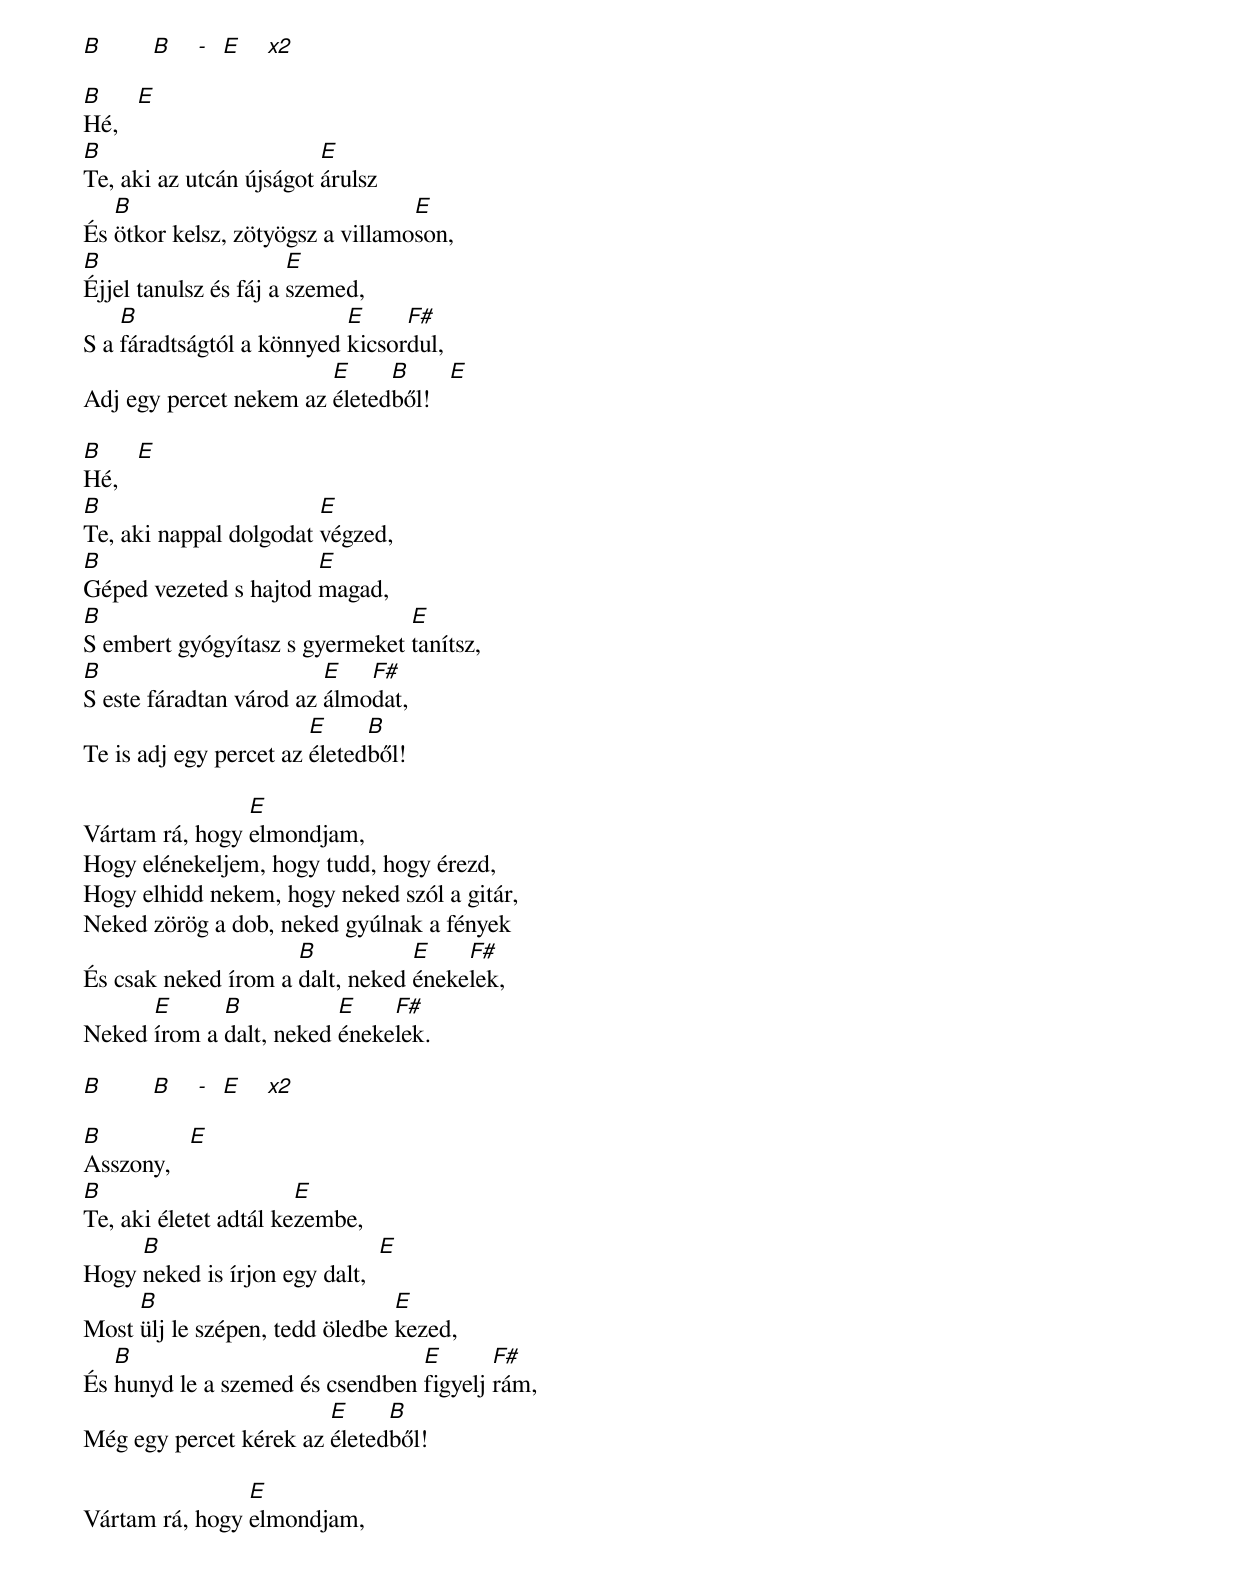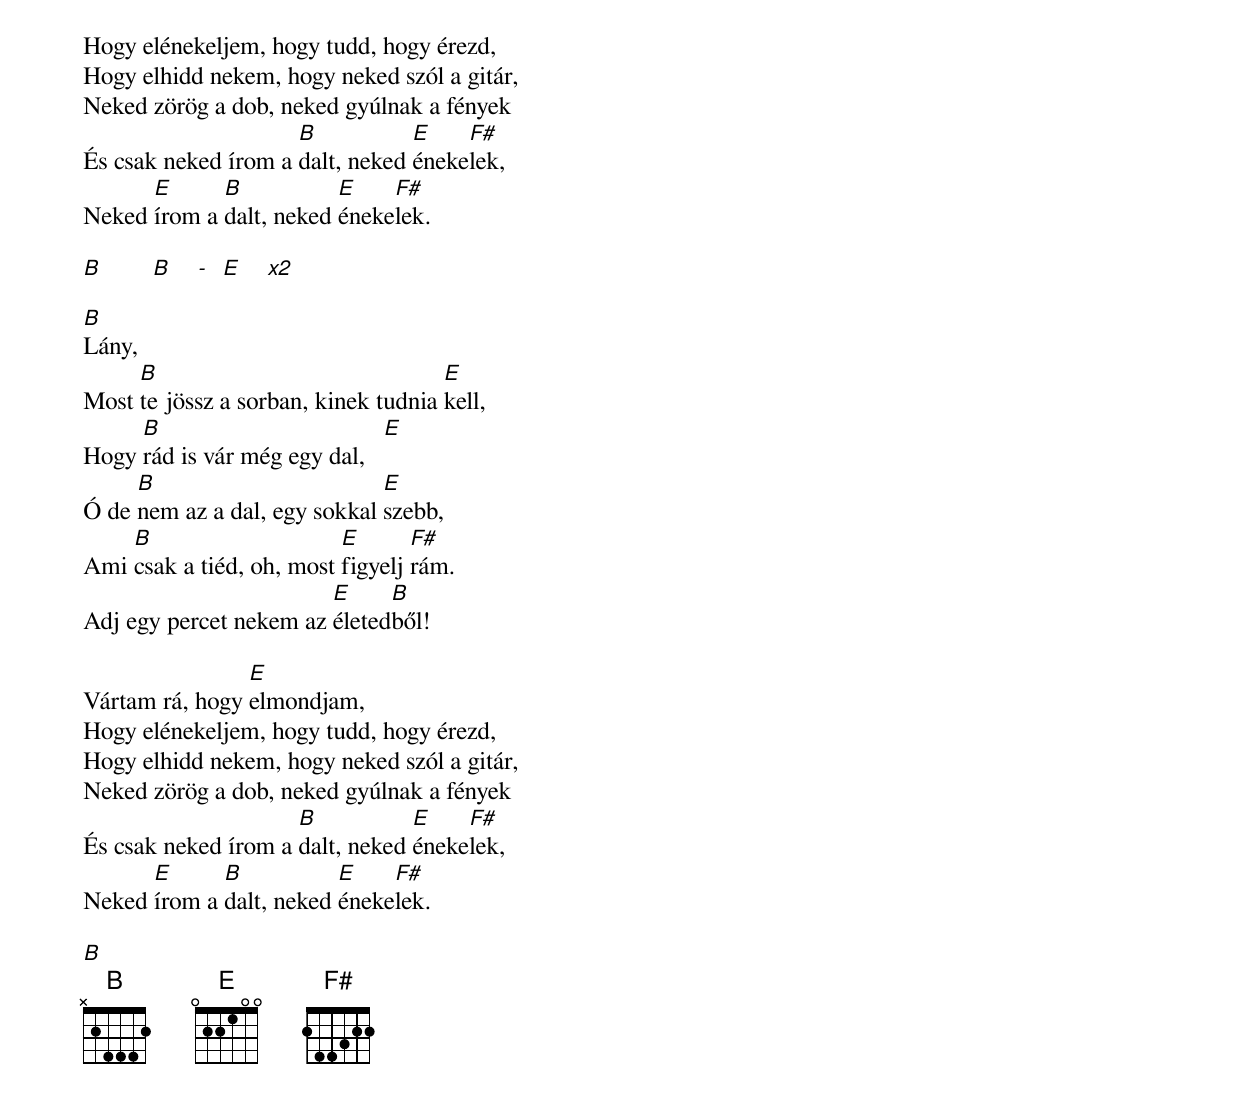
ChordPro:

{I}
[B]        [B]    [-]  [E]    [x2]

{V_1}
[B]Hé,   [E]
[B]Te, aki az utcán újságot [E]árulsz
És [B]ötkor kelsz, zötyögsz a villamo[E]son,
[B]Éjjel tanulsz és fáj a [E]szemed,
S a [B]fáradtságtól a könnyed [E]kicsor[F#]dul,
Adj egy percet nekem az [E]életed[B]ből!   [E]

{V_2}
[B]Hé,   [E]
[B]Te, aki nappal dolgodat [E]végzed,
[B]Géped vezeted s hajtod [E]magad,
[B]S embert gyógyítasz s gyermeket [E]tanítsz,
[B]S este fáradtan várod az [E]álmo[F#]dat,
Te is adj egy percet az [E]életed[B]ből!

{C}
Vártam rá, hogy [E]elmondjam,
Hogy elénekeljem, hogy tudd, hogy érezd,
Hogy elhidd nekem, hogy neked szól a gitár,
Neked zörög a dob, neked gyúlnak a fények
És csak neked írom a [B]dalt, neked [E]éneke[F#]lek,
Neked [E]írom a [B]dalt, neked [E]éneke[F#]lek.

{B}
[B]        [B]    [-]  [E]    [x2]

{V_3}
[B]Asszony,   [E]
[B]Te, aki életet adtál ke[E]zembe,
Hogy [B]neked is írjon egy dalt,  [E]
Most [B]ülj le szépen, tedd öledbe [E]kezed,
És [B]hunyd le a szemed és csendben [E]figyelj [F#]rám,
Még egy percet kérek az [E]életed[B]ből!

{C}
Vártam rá, hogy [E]elmondjam,
Hogy elénekeljem, hogy tudd, hogy érezd,
Hogy elhidd nekem, hogy neked szól a gitár,
Neked zörög a dob, neked gyúlnak a fények
És csak neked írom a [B]dalt, neked [E]éneke[F#]lek,
Neked [E]írom a [B]dalt, neked [E]éneke[F#]lek.

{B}
[B]        [B]    [-]  [E]    [x2]

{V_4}
[B]Lány,
Most [B]te jössz a sorban, kinek tudnia [E]kell,
Hogy [B]rád is vár még egy dal,   [E]
Ó de [B]nem az a dal, egy sokkal [E]szebb,
Ami [B]csak a tiéd, oh, most [E]figyelj [F#]rám.
Adj egy percet nekem az [E]életed[B]ből!

{C}
Vártam rá, hogy [E]elmondjam,
Hogy elénekeljem, hogy tudd, hogy érezd,
Hogy elhidd nekem, hogy neked szól a gitár,
Neked zörög a dob, neked gyúlnak a fények
És csak neked írom a [B]dalt, neked [E]éneke[F#]lek,
Neked [E]írom a [B]dalt, neked [E]éneke[F#]lek.

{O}
[B]
